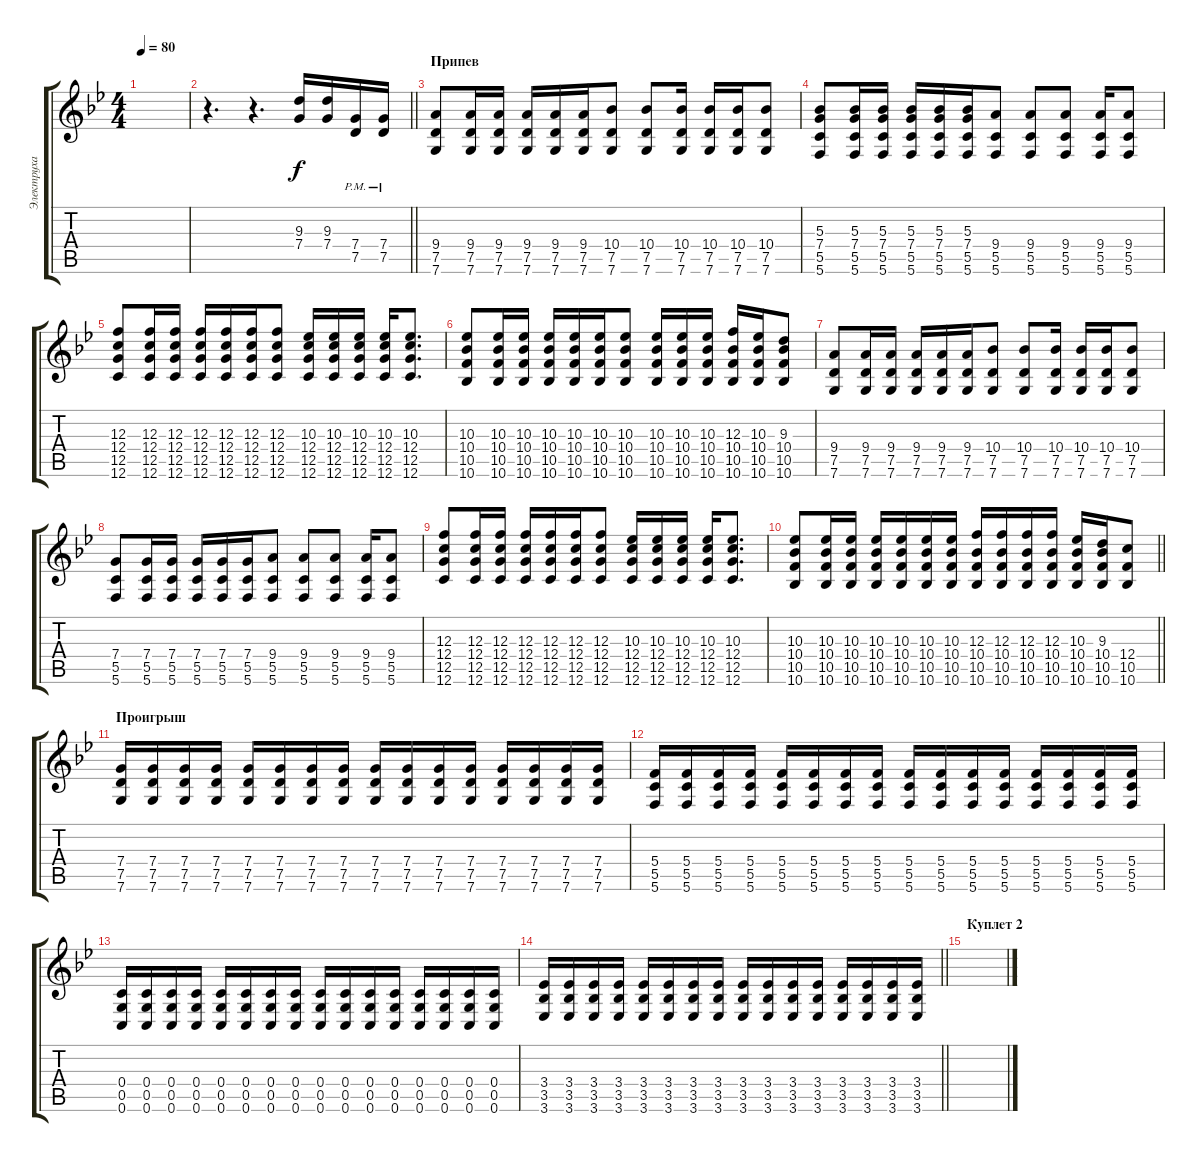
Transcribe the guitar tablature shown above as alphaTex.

\track ("Электруха" "Электруха") {instrument distortionguitar}
\staff {score tabs}
\tuning (D4 A3 F3 C3 G2 C2) {hide}
\ts (4 4)
\tempo 80
\clef g2
\ks gminor
|
\barLineRight lightlight
r.4{d} r.4{d} (9.3 7.4).16 (9.3 7.4).16 (7.4{pm} 7.5{pm}).16 (7.4{pm} 7.5{pm}).16 |
\section ("" "Припев")
(9.4 7.5 7.6).8 (9.4 7.5 7.6).16 (9.4 7.5 7.6).16 (9.4 7.5 7.6).16 (9.4 7.5 7.6).16 (9.4 7.5 7.6).16 (10.4 7.5 7.6).8 (10.4 7.5 7.6).8 (10.4 7.5 7.6).16 (10.4 7.5 7.6).16 (10.4 7.5 7.6).16 (10.4 7.5 7.6).8 |
(5.3 7.4 5.5 5.6).8 (5.3 7.4 5.5 5.6).16 (5.3 7.4 5.5 5.6).16 (5.3 7.4 5.5 5.6).16 (5.3 7.4 5.5 5.6).16 (5.3 7.4 5.5 5.6).16 (9.4 5.5 5.6).8 (9.4 5.5 5.6).8 (9.4 5.5 5.6).8 (9.4 5.5 5.6).16 (9.4 5.5 5.6).8 |
(12.3 12.4 12.5 12.6).8 (12.3 12.4 12.5 12.6).16 (12.3 12.4 12.5 12.6).16 (12.3 12.4 12.5 12.6).16 (12.3 12.4 12.5 12.6).16 (12.3 12.4 12.5 12.6).16 (12.3 12.4 12.5 12.6).8 (10.3 12.4 12.5 12.6).16 (10.3 12.4 12.5 12.6).16 (10.3 12.4 12.5 12.6).16 (10.3 12.4 12.5 12.6).16 (10.3 12.4 12.5 12.6).8{d} |
(10.3 10.4 10.5 10.6).8 (10.3 10.4 10.5 10.6).16 (10.3 10.4 10.5 10.6).16 (10.3 10.4 10.5 10.6).16 (10.3 10.4 10.5 10.6).16 (10.3 10.4 10.5 10.6).16 (10.3 10.4 10.5 10.6).8 (10.3 10.4 10.5 10.6).16 (10.3 10.4 10.5 10.6).16 (10.3 10.4 10.5 10.6).16 (12.3 10.4 10.5 10.6).16 (10.3 10.4 10.5 10.6).16 (9.3 10.4 10.5 10.6).8 |
(9.4 7.5 7.6).8 (9.4 7.5 7.6).16 (9.4 7.5 7.6).16 (9.4 7.5 7.6).16 (9.4 7.5 7.6).16 (9.4 7.5 7.6).16 (10.4 7.5 7.6).8 (10.4 7.5 7.6).8 (10.4 7.5 7.6).16 (10.4 7.5 7.6).16 (10.4 7.5 7.6).16 (10.4 7.5 7.6).8 |
(7.4 5.5 5.6).8 (7.4 5.5 5.6).16 (7.4 5.5 5.6).16 (7.4 5.5 5.6).16 (7.4 5.5 5.6).16 (7.4 5.5 5.6).16 (9.4 5.5 5.6).8 (9.4 5.5 5.6).8 (9.4 5.5 5.6).8 (9.4 5.5 5.6).16 (9.4 5.5 5.6).8 |
(12.3 12.4 12.5 12.6).8 (12.3 12.4 12.5 12.6).16 (12.3 12.4 12.5 12.6).16 (12.3 12.4 12.5 12.6).16 (12.3 12.4 12.5 12.6).16 (12.3 12.4 12.5 12.6).16 (12.3 12.4 12.5 12.6).8 (10.3 12.4 12.5 12.6).16 (10.3 12.4 12.5 12.6).16 (10.3 12.4 12.5 12.6).16 (10.3 12.4 12.5 12.6).16 (10.3 12.4 12.5 12.6).8{d} |
\barLineRight lightlight
(10.3 10.4 10.5 10.6).8 (10.3 10.4 10.5 10.6).16 (10.3 10.4 10.5 10.6).16 (10.3 10.4 10.5 10.6).16 (10.3 10.4 10.5 10.6).16 (10.3 10.4 10.5 10.6).16 (10.3 10.4 10.5 10.6).16 (12.3 10.4 10.5 10.6).16 (12.3 10.4 10.5 10.6).16 (12.3 10.4 10.5 10.6).16 (12.3 10.4 10.5 10.6).16 (10.3 10.4 10.5 10.6).16 (9.3 10.4 10.5 10.6).16 (12.4 10.5 10.6).8 |
\section ("" "Проигрыш")
(7.4 7.5 7.6).16 (7.4 7.5 7.6).16 (7.4 7.5 7.6).16 (7.4 7.5 7.6).16 (7.4 7.5 7.6).16 (7.4 7.5 7.6).16 (7.4 7.5 7.6).16 (7.4 7.5 7.6).16 (7.4 7.5 7.6).16 (7.4 7.5 7.6).16 (7.4 7.5 7.6).16 (7.4 7.5 7.6).16 (7.4 7.5 7.6).16 (7.4 7.5 7.6).16 (7.4 7.5 7.6).16 (7.4 7.5 7.6).16 |
(5.4 5.5 5.6).16 (5.4 5.5 5.6).16 (5.4 5.5 5.6).16 (5.4 5.5 5.6).16 (5.4 5.5 5.6).16 (5.4 5.5 5.6).16 (5.4 5.5 5.6).16 (5.4 5.5 5.6).16 (5.4 5.5 5.6).16 (5.4 5.5 5.6).16 (5.4 5.5 5.6).16 (5.4 5.5 5.6).16 (5.4 5.5 5.6).16 (5.4 5.5 5.6).16 (5.4 5.5 5.6).16 (5.4 5.5 5.6).16 |
(0.4 0.5 0.6).16 (0.4 0.5 0.6).16 (0.4 0.5 0.6).16 (0.4 0.5 0.6).16 (0.4 0.5 0.6).16 (0.4 0.5 0.6).16 (0.4 0.5 0.6).16 (0.4 0.5 0.6).16 (0.4 0.5 0.6).16 (0.4 0.5 0.6).16 (0.4 0.5 0.6).16 (0.4 0.5 0.6).16 (0.4 0.5 0.6).16 (0.4 0.5 0.6).16 (0.4 0.5 0.6).16 (0.4 0.5 0.6).16 |
\barLineRight lightlight
(3.4 3.5 3.6).16 (3.4 3.5 3.6).16 (3.4 3.5 3.6).16 (3.4 3.5 3.6).16 (3.4 3.5 3.6).16 (3.4 3.5 3.6).16 (3.4 3.5 3.6).16 (3.4 3.5 3.6).16 (3.4 3.5 3.6).16 (3.4 3.5 3.6).16 (3.4 3.5 3.6).16 (3.4 3.5 3.6).16 (3.4 3.5 3.6).16 (3.4 3.5 3.6).16 (3.4 3.5 3.6).16 (3.4 3.5 3.6).16 |
\section ("" "Куплет 2")
